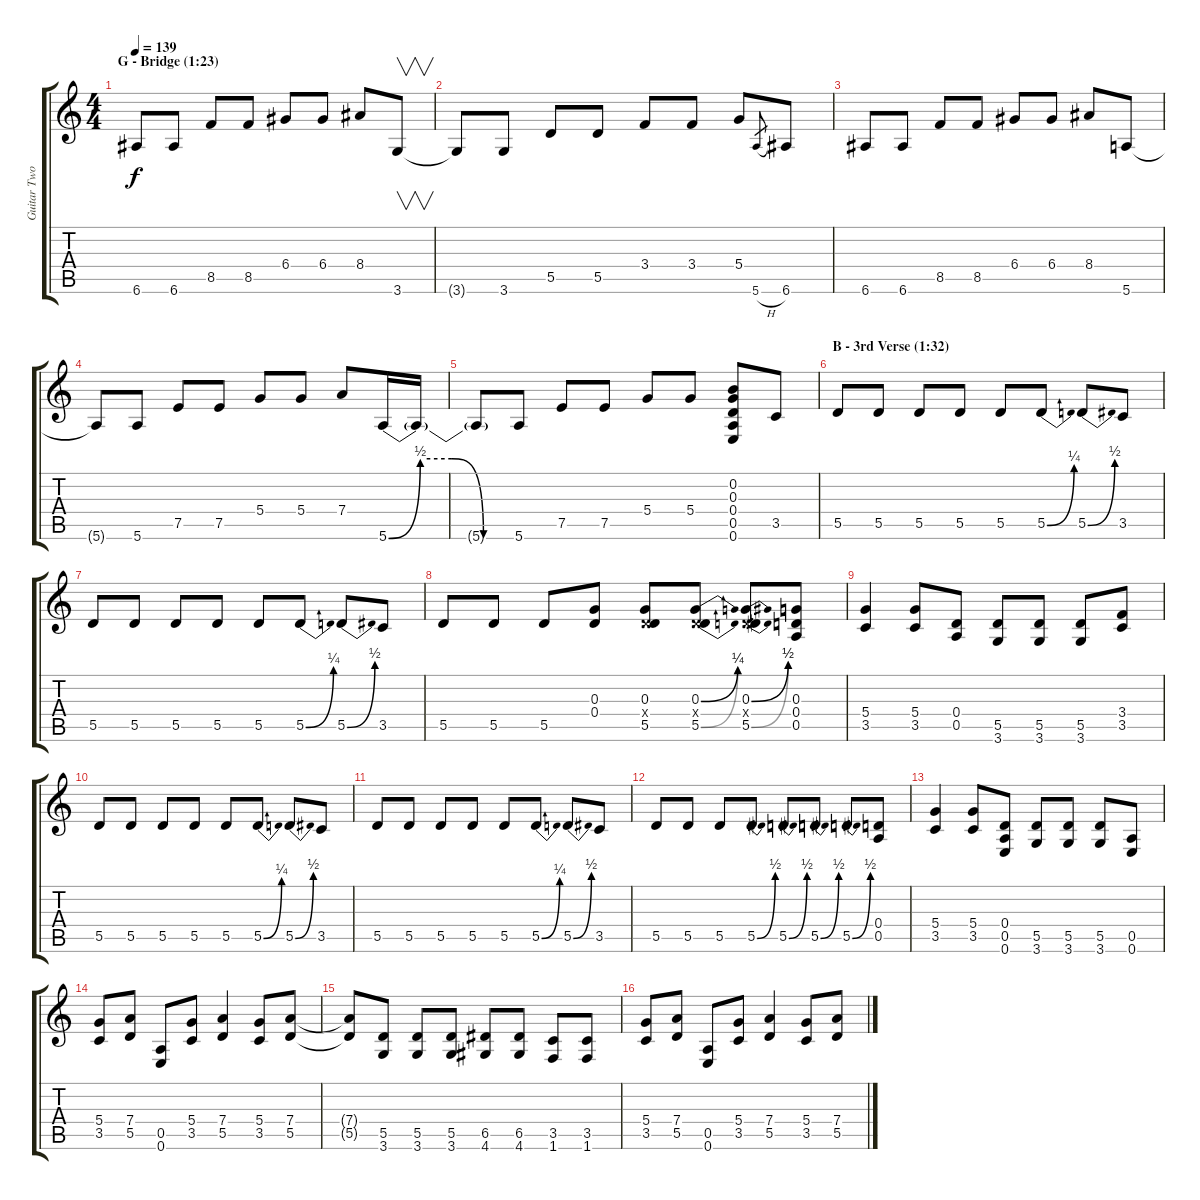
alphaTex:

\track ("Guitar Two" "Guitar Two") {instrument distortionguitar}
\staff {score tabs}
\tuning (E4 B3 G3 D3 A2 E2) {hide}
\ts (4 4)
\section ("" "G - Bridge (1:23)")
\tempo 139
\clef g2
\ks c
6.6.8{dy f} 6.6.8 8.5.8 8.5.8 6.4.8 6.4.8 8.4.8 3.6.8{v} |
3.6{t}.8 3.6.8 5.5.8 5.5.8 3.4.8 3.4.8 5.4.8 5.6{h}.8{gr} 6.6.8 |
6.6.8 6.6.8 8.5.8 8.5.8 6.4.8 6.4.8 8.4.8 5.6.8 |
5.6{t}.8 5.6.8 7.5.8 7.5.8 5.4.8 5.4.8 7.4.8 5.6{be (custom 0 0 15 2 30 2 45 0 60 0)}.16 5.6{t}.16 |
5.6{t}.8 5.6.8 7.5.8 7.5.8 5.4.8 5.4.8 (0.2 0.3 0.4 0.5 0.6).8 3.5.8 |
\section ("" "B - 3rd Verse (1:32)")
5.5.8 5.5.8 5.5.8 5.5.8 5.5.8 5.5{be (bend 0 0 60 1)}.8 5.5{be (bend 0 0 60 2)}.8 3.5.8 |
5.5.8 5.5.8 5.5.8 5.5.8 5.5.8 5.5{be (bend 0 0 60 1)}.8 5.5{be (bend 0 0 60 2)}.8 3.5.8 |
5.5.8 5.5.8 5.5.8 (0.3 0.4).8 (0.3 0.4{x} 5.5).8 (0.3{be (bend 0 0 60 1)} 0.4{x} 5.5{be (bend 0 0 60 1)}).8 (0.3{be (bend 0 0 60 2)} 0.4{x} 5.5{be (bend 0 0 60 2)}).8 (0.3 0.4 0.5).8 |
(5.4 3.5).4 (5.4 3.5).8 (0.4 0.5).8 (5.5 3.6).8 (5.5 3.6).8 (5.5 3.6).8 (3.4 3.5).8 |
5.5.8 5.5.8 5.5.8 5.5.8 5.5.8 5.5{be (bend 0 0 60 1)}.8 5.5{be (bend 0 0 60 2)}.8 3.5.8 |
5.5.8 5.5.8 5.5.8 5.5.8 5.5.8 5.5{be (bend 0 0 60 1)}.8 5.5{be (bend 0 0 60 2)}.8 3.5.8 |
5.5.8 5.5.8 5.5.8 5.5{be (bend 0 0 60 2)}.8 5.5{be (bend 0 0 60 2)}.8 5.5{be (bend 0 0 60 2)}.8 5.5{be (bend 0 0 60 2)}.8 (0.4 0.5).8 |
(5.4 3.5).4 (5.4 3.5).8 (0.4 0.5 0.6).8 (5.5 3.6).8 (5.5 3.6).8 (5.5 3.6).8 (0.5 0.6).8 |
(5.4 3.5).8 (7.4 5.5).8 (0.5 0.6).8 (5.4 3.5).8 (7.4 5.5).4 (5.4 3.5).8 (7.4 5.5).8 |
(7.4{t} 5.5{t}).8 (5.5 3.6).8 (5.5 3.6).8 (5.5 3.6).8 (6.5 4.6).8 (6.5 4.6).8 (3.5 1.6).8 (3.5 1.6).8 |
(5.4 3.5).8 (7.4 5.5).8 (0.5 0.6).8 (5.4 3.5).8 (7.4 5.5).4 (5.4 3.5).8 (7.4 5.5).8
